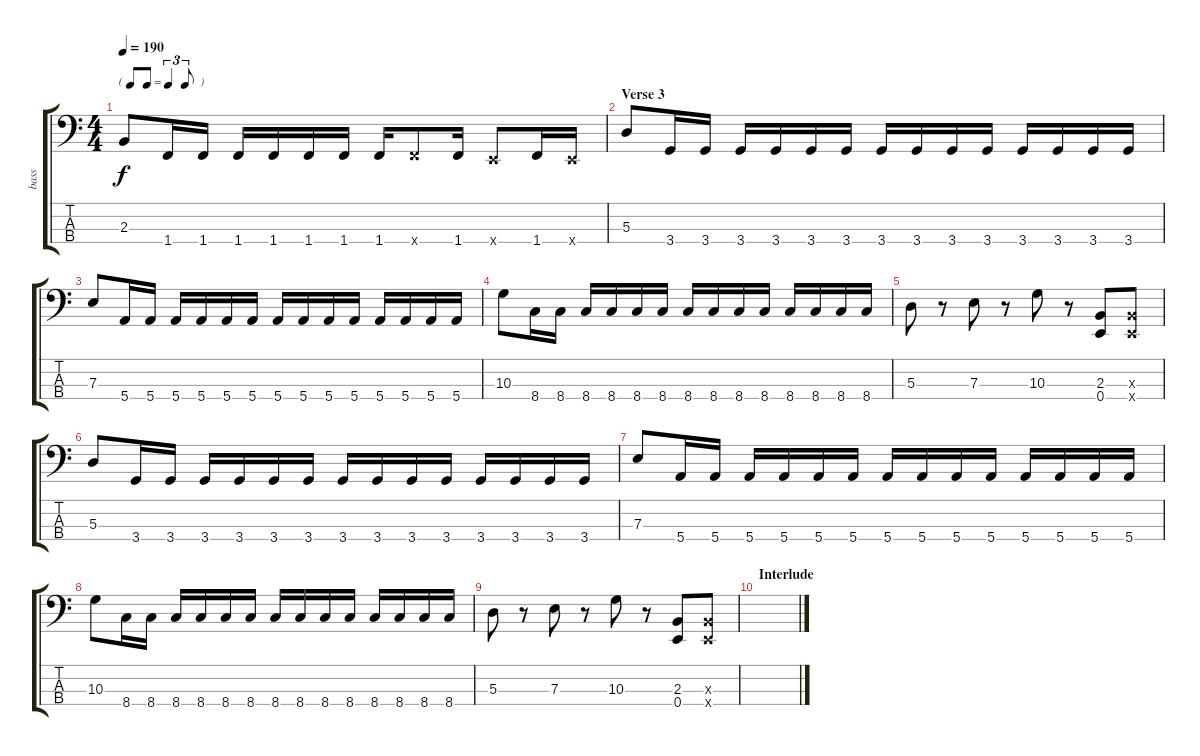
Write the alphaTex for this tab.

\track ("bass" "bass") {instrument slapbass2}
\staff {score tabs}
\tuning (G2 D2 A1 E1) {hide}
\ts (4 4)
\tf triplet8th
\tempo 190
\clef f4
\ks c
2.3.8{dy f} 1.4.16 1.4.16 1.4.16 1.4.16 1.4.16 1.4.16 1.4.16 1.4{x}.8 1.4.16 0.4{x}.8 1.4.16 0.4{x}.16 |
\section ("" "Verse 3")
5.3.8 3.4.16 3.4.16 3.4.16 3.4.16 3.4.16 3.4.16 3.4.16 3.4.16 3.4.16 3.4.16 3.4.16 3.4.16 3.4.16 3.4.16 |
7.3.8 5.4.16 5.4.16 5.4.16 5.4.16 5.4.16 5.4.16 5.4.16 5.4.16 5.4.16 5.4.16 5.4.16 5.4.16 5.4.16 5.4.16 |
10.3.8 8.4.16 8.4.16 8.4.16 8.4.16 8.4.16 8.4.16 8.4.16 8.4.16 8.4.16 8.4.16 8.4.16 8.4.16 8.4.16 8.4.16 |
5.3.8 r.8 7.3.8 r.8 10.3.8 r.8 (2.3 0.4).8 (2.3{x} 0.4{x}).8 |
5.3.8 3.4.16 3.4.16 3.4.16 3.4.16 3.4.16 3.4.16 3.4.16 3.4.16 3.4.16 3.4.16 3.4.16 3.4.16 3.4.16 3.4.16 |
7.3.8 5.4.16 5.4.16 5.4.16 5.4.16 5.4.16 5.4.16 5.4.16 5.4.16 5.4.16 5.4.16 5.4.16 5.4.16 5.4.16 5.4.16 |
10.3.8 8.4.16 8.4.16 8.4.16 8.4.16 8.4.16 8.4.16 8.4.16 8.4.16 8.4.16 8.4.16 8.4.16 8.4.16 8.4.16 8.4.16 |
5.3.8 r.8 7.3.8 r.8 10.3.8 r.8 (2.3 0.4).8 (2.3{x} 0.4{x}).8 |
\section ("" "Interlude")
